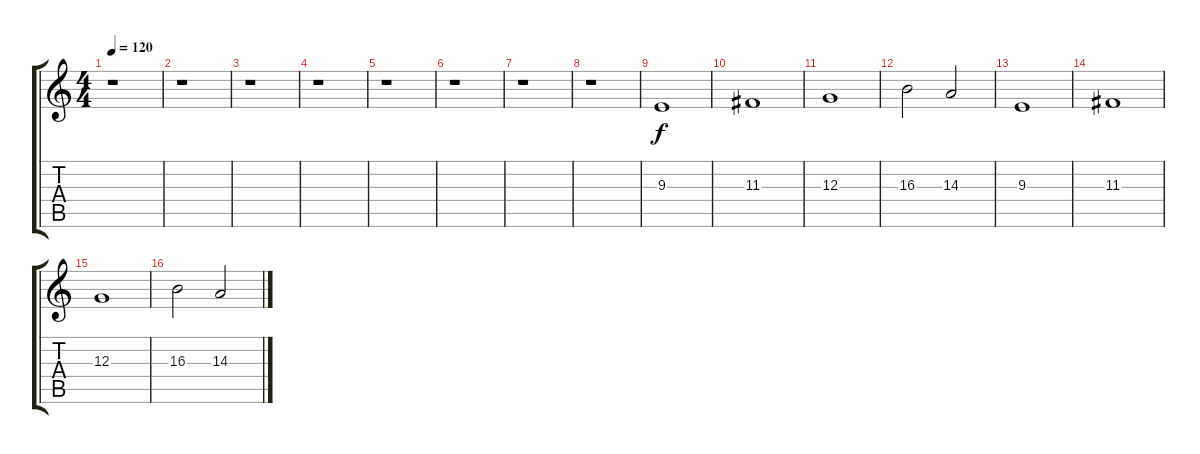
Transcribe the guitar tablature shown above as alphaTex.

\track "" {instrument stringensemble2}
\staff {score tabs}
\tuning (E4 B3 G3 D3 A2 E2) {hide}
\ts (4 4)
\tempo 120
\clef g2
\ks c
r.1{dy f} |
r.1 |
r.1 |
r.1 |
r.1 |
r.1 |
r.1 |
r.1 |
9.3.1 |
11.3.1 |
12.3.1 |
16.3.2 14.3.2 |
9.3.1 |
11.3.1 |
12.3.1 |
16.3.2 14.3.2
